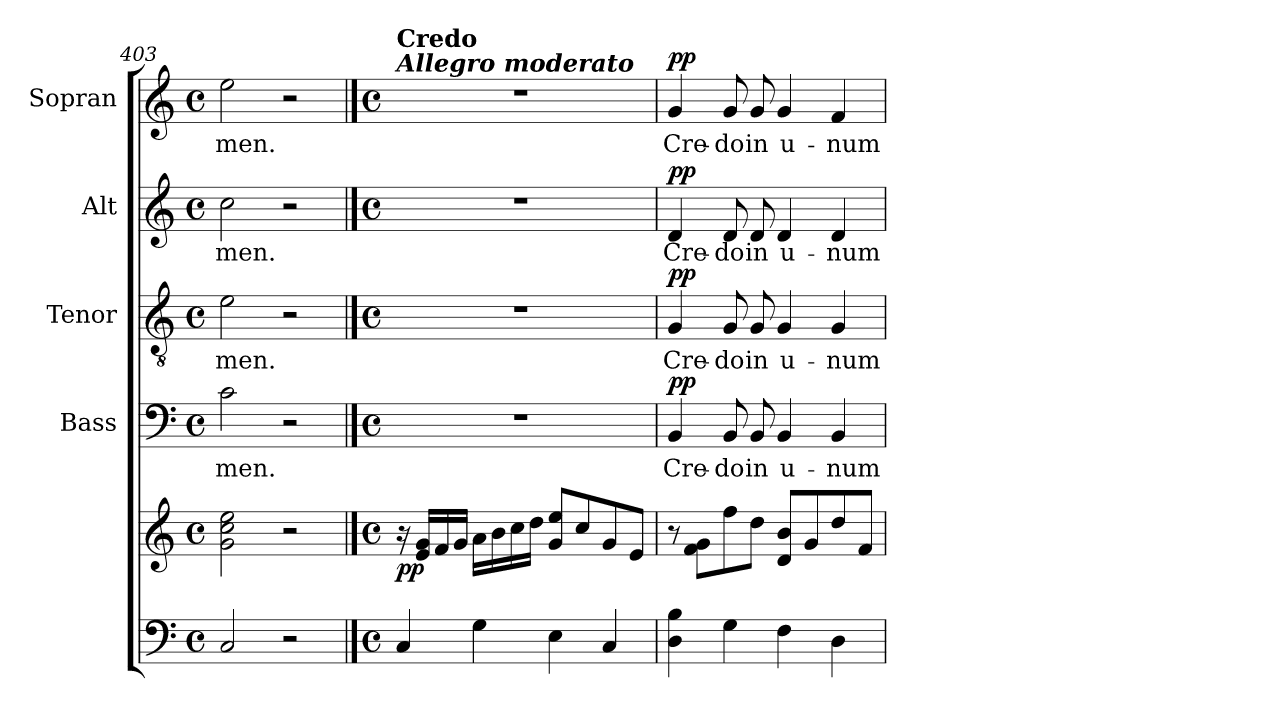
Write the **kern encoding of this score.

**kern	**kern	**dynam	**kern	**text	**dynam	**kern	**text	**dynam	**kern	**text	**dynam	**kern	**text	**dynam
*part5	*part5	*part5	*part4	*part4	*part4	*part3	*part3	*part3	*part2	*part2	*part2	*part1	*part1	*part1
*staff6	*staff5	*staff5/6	*staff4	*staff4	*staff4	*staff3	*staff3	*staff3	*staff2	*staff2	*staff2	*staff1	*staff1	*staff1
*	*	*	*I"Bass	*	*	*I"Tenor	*	*	*I"Alt	*	*	*I"Sopran	*	*
*	*	*	*I'B.	*	*	*I'T.	*	*	*I'A.	*	*	*I'S.	*	*
*clefF4	*clefG2	*	*clefF4	*	*	*clefGv2	*	*	*clefG2	*	*	*clefG2	*	*
*k[]	*k[]	*	*k[]	*	*	*k[]	*	*	*k[]	*	*	*k[]	*	*
*C:	*C:	*	*C:	*	*	*C:	*	*	*C:	*	*	*C:	*	*
*M4/4	*M4/4	*	*M4/4	*	*	*M4/4	*	*	*M4/4	*	*	*M4/4	*	*
*met(c)	*met(c)	*	*met(c)	*	*	*met(c)	*	*	*met(c)	*	*	*met(c)	*	*
=403	=403	=403	=403	=403	=403	=403	=403	=403	=403	=403	=403	=403	=403	=403
!	!	!	!	!LO:LY:b	!	!	!LO:LY:b	!	!	!LO:LY:b	!	!	!LO:LY:b	!
2C/	2g\ 2cc\ 2ee\	.	2c\	-men.	.	2e\	-men.	.	2cc\	-men.	.	2ee\	-men.	.
2r	2r	.	2r	.	.	2r	.	.	2r	.	.	2r	.	.
!!LO:PB:g=z
==404	==404	==404	==404	==404	==404	==404	==404	==404	==404	==404	==404	==404	==404	==404
*M4/4	*M4/4	*	*M4/4	*	*	*M4/4	*	*	*M4/4	*	*	*M4/4	*	*
*met(c)	*met(c)	*	*met(c)	*	*	*met(c)	*	*	*met(c)	*	*	*met(c)	*	*
!	!	!	!	!	!	!	!	!	!	!	!	!LO:TX:a:Bi:t=Allegro moderato	!	!
!	!	!	!	!	!	!	!	!	!	!	!	!LO:TX:a:B:t=Credo	!	!
!	!	!LO:DY:b	!	!	!	!	!	!	!	!	!	!	!	!
4C/	16r	pp	1r	.	.	1r	.	.	1r	.	.	1r	.	.
.	16e/ 16g/LL	.	.	.	.	.	.	.	.	.	.	.	.	.
.	16f/	.	.	.	.	.	.	.	.	.	.	.	.	.
.	16g/JJ	.	.	.	.	.	.	.	.	.	.	.	.	.
4G\	16a\LL	.	.	.	.	.	.	.	.	.	.	.	.	.
.	16b\	.	.	.	.	.	.	.	.	.	.	.	.	.
.	16cc\	.	.	.	.	.	.	.	.	.	.	.	.	.
.	16dd\JJ	.	.	.	.	.	.	.	.	.	.	.	.	.
4E\	8g/ 8ee/L	.	.	.	.	.	.	.	.	.	.	.	.	.
.	8cc/	.	.	.	.	.	.	.	.	.	.	.	.	.
4C/	8g/	.	.	.	.	.	.	.	.	.	.	.	.	.
.	8e/J	.	.	.	.	.	.	.	.	.	.	.	.	.
=405	=405	=405	=405	=405	=405	=405	=405	=405	=405	=405	=405	=405	=405	=405
!	!	!	!	!LO:LY:b	!LO:DY:a	!	!LO:LY:b	!LO:DY:a	!	!LO:LY:b	!LO:DY:a	!	!LO:LY:b	!LO:DY:a
4D\ 4B\	8r	.	4BB/	Cre-	pp	4G/	Cre-	pp	4d/	Cre-	pp	4g/	Cre-	pp
.	8f\ 8g\L	.	.	.	.	.	.	.	.	.	.	.	.	.
!	!	!	!	!LO:LY:b	!	!	!LO:LY:b	!	!	!LO:LY:b	!	!	!LO:LY:b	!
4G\	8ff\	.	8BB/	-do	.	8G/	-do	.	8d/	-do	.	8g/	-do	.
!	!	!	!	!LO:LY:b	!	!	!LO:LY:b	!	!	!LO:LY:b	!	!	!LO:LY:b	!
.	8dd\J	.	8BB/	in	.	8G/	in	.	8d/	in	.	8g/	in	.
!	!	!	!	!LO:LY:b	!	!	!LO:LY:b	!	!	!LO:LY:b	!	!	!LO:LY:b	!
4F\	8d/ 8b/L	.	4BB/	u-	.	4G/	u-	.	4d/	u-	.	4g/	u-	.
.	8g/	.	.	.	.	.	.	.	.	.	.	.	.	.
!	!	!	!	!LO:LY:b	!	!	!LO:LY:b	!	!	!LO:LY:b	!	!	!LO:LY:b	!
4D\	8dd/	.	4BB/	-num	.	4G/	-num	.	4d/	-num	.	4f/	-num	.
.	8f/J	.	.	.	.	.	.	.	.	.	.	.	.	.
=	=	=	=	=	=	=	=	=	=	=	=	=	=	=
*-	*-	*-	*-	*-	*-	*-	*-	*-	*-	*-	*-	*-	*-	*-
